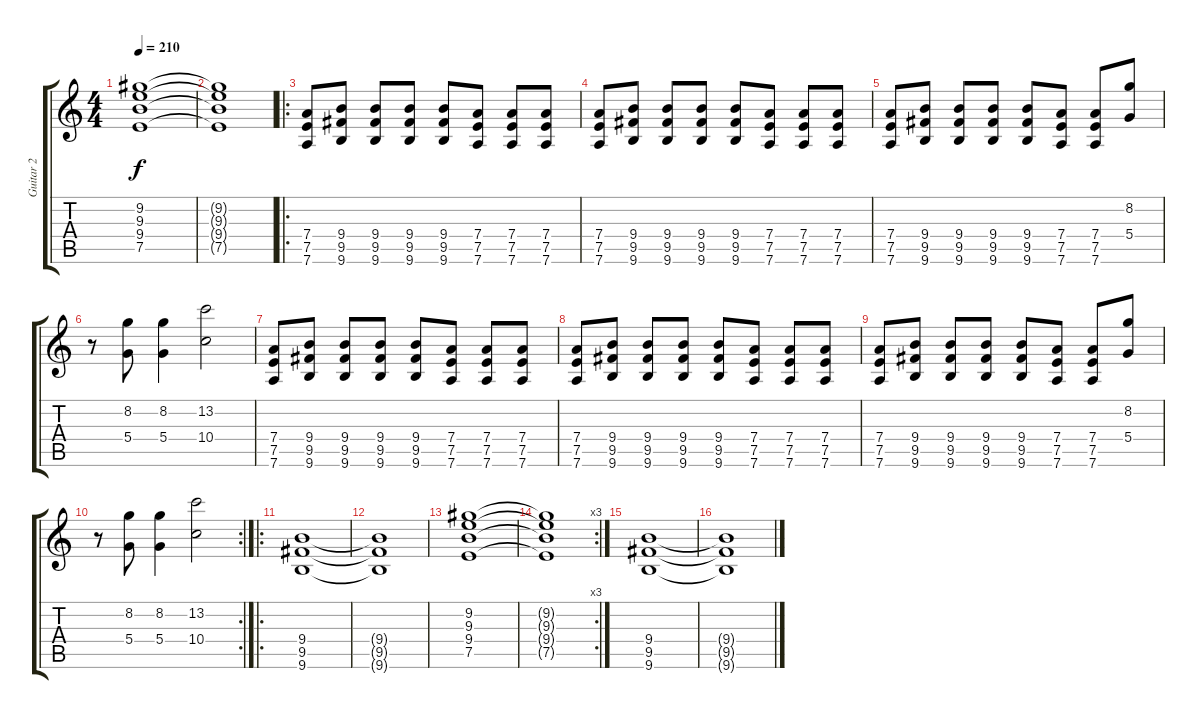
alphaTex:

\track ("Guitar 2" "Guitar 2") {instrument overdrivenguitar}
\staff {score tabs}
\tuning (E4 B3 G3 D3 A2 D2) {hide}
\ts (4 4)
\tempo 210
\clef g2
\ks c
(9.2 9.3 9.4 7.5).1{dy f} |
(9.2{t} 9.3{t} 9.4{t} 7.5{t}).1 |
\ro
(7.4 7.5 7.6).8 (9.4 9.5 9.6).8 (9.4 9.5 9.6).8 (9.4 9.5 9.6).8 (9.4 9.5 9.6).8 (7.4 7.5 7.6).8 (7.4 7.5 7.6).8 (7.4 7.5 7.6).8 |
(7.4 7.5 7.6).8 (9.4 9.5 9.6).8 (9.4 9.5 9.6).8 (9.4 9.5 9.6).8 (9.4 9.5 9.6).8 (7.4 7.5 7.6).8 (7.4 7.5 7.6).8 (7.4 7.5 7.6).8 |
(7.4 7.5 7.6).8 (9.4 9.5 9.6).8 (9.4 9.5 9.6).8 (9.4 9.5 9.6).8 (9.4 9.5 9.6).8 (7.4 7.5 7.6).8 (7.4 7.5 7.6).8 (8.2 5.4).8 |
r.8 (8.2 5.4).8 (8.2 5.4).4 (13.2 10.4).2 |
(7.4 7.5 7.6).8 (9.4 9.5 9.6).8 (9.4 9.5 9.6).8 (9.4 9.5 9.6).8 (9.4 9.5 9.6).8 (7.4 7.5 7.6).8 (7.4 7.5 7.6).8 (7.4 7.5 7.6).8 |
(7.4 7.5 7.6).8 (9.4 9.5 9.6).8 (9.4 9.5 9.6).8 (9.4 9.5 9.6).8 (9.4 9.5 9.6).8 (7.4 7.5 7.6).8 (7.4 7.5 7.6).8 (7.4 7.5 7.6).8 |
(7.4 7.5 7.6).8 (9.4 9.5 9.6).8 (9.4 9.5 9.6).8 (9.4 9.5 9.6).8 (9.4 9.5 9.6).8 (7.4 7.5 7.6).8 (7.4 7.5 7.6).8 (8.2 5.4).8 |
\rc 2
r.8 (8.2 5.4).8 (8.2 5.4).4 (13.2 10.4).2 |
\ro
(9.4 9.5 9.6).1 |
(9.4{t} 9.5{t} 9.6{t}).1 |
(9.2 9.3 9.4 7.5).1 |
\rc 3
(9.2{t} 9.3{t} 9.4{t} 7.5{t}).1 |
(9.4 9.5 9.6).1 |
(9.4{t} 9.5{t} 9.6{t}).1
